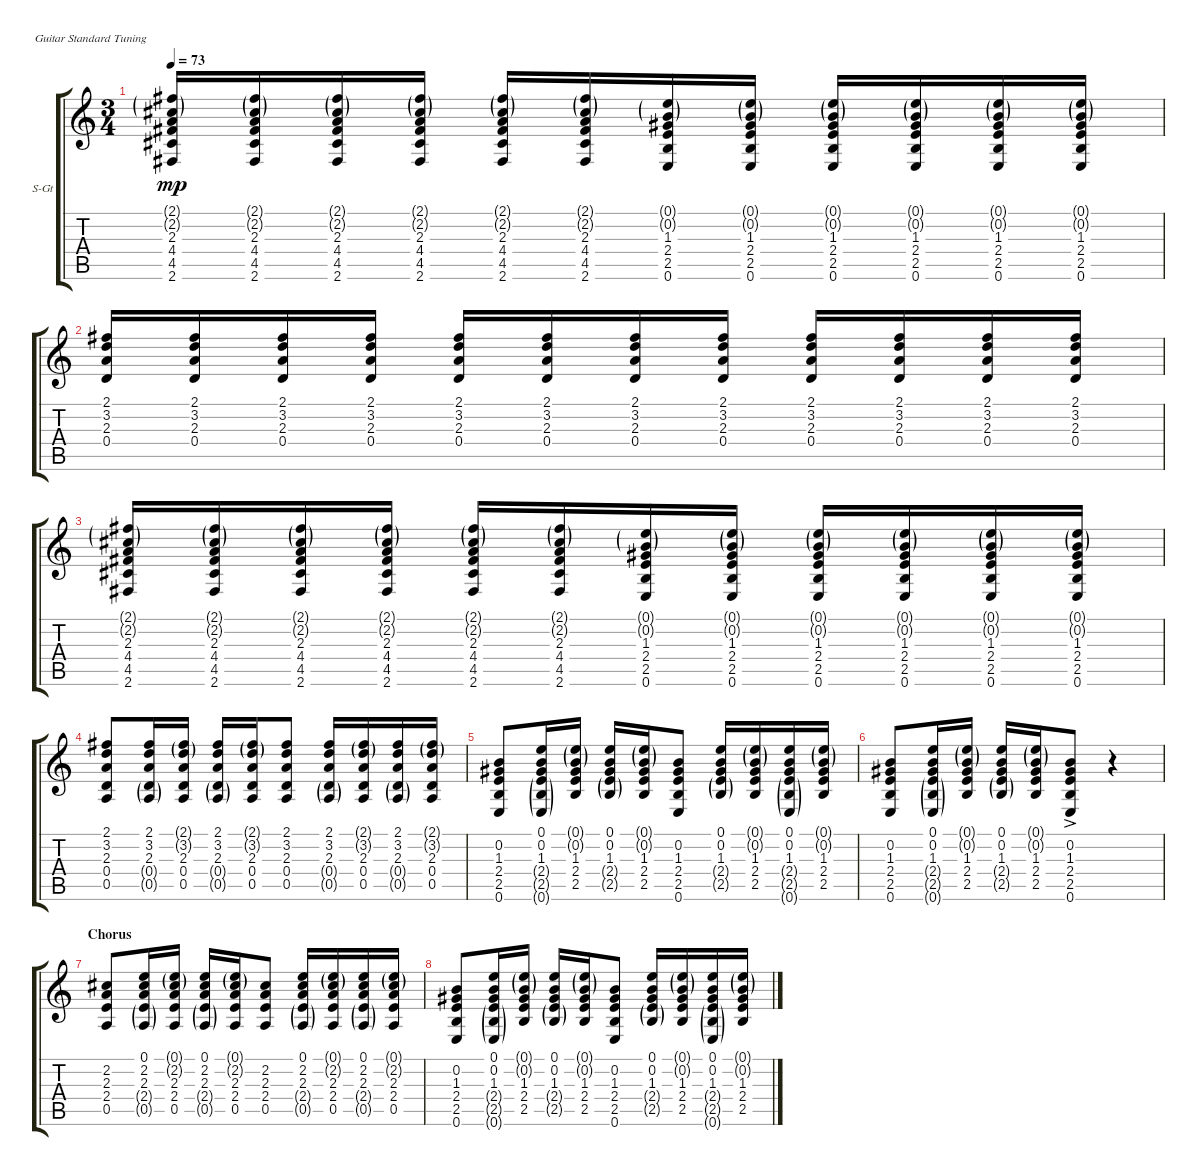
\defaultSystemsLayout 4
\bracketExtendMode groupsimilarinstruments
\firstSystemTrackNameOrientation horizontal
\otherSystemsTrackNameOrientation horizontal
\track ("Steel Guitar" "S-Gt") {instrument acousticguitarsteel}
\staff {score tabs}
\tuning (E4 B3 G3 D3 A2 E2)
\ts (3 4)
\tempo 73
\clef g2
\ks c
(2.6 4.5 4.4 2.3 2.2{g} 2.1{g}).16{dy mp} (2.6 4.5 4.4 2.3 2.2{g} 2.1{g}).16 (2.6 4.5 4.4 2.3 2.2{g} 2.1{g}).16 (2.6 4.5 4.4 2.3 2.2{g} 2.1{g}).16 (2.6 4.5 4.4 2.3 2.2{g} 2.1{g}).16 (2.6 4.5 4.4 2.3 2.2{g} 2.1{g}).16 (0.6 2.5 2.4 1.3 0.2{g} 0.1{g}).16 (0.6 2.5 2.4 1.3 0.2{g} 0.1{g}).16 (0.6 2.5 2.4 1.3 0.2{g} 0.1{g}).16 (0.6 2.5 2.4 1.3 0.2{g} 0.1{g}).16 (0.6 2.5 2.4 1.3 0.2{g} 0.1{g}).16 (0.6 2.5 2.4 1.3 0.2{g} 0.1{g}).16 |
(2.3 3.2 2.1 0.4).16 (2.3 3.2 2.1 0.4).16 (2.3 3.2 2.1 0.4).16 (2.3 3.2 2.1 0.4).16 (2.3 3.2 2.1 0.4).16 (2.3 3.2 2.1 0.4).16 (2.3 3.2 2.1 0.4).16 (2.3 3.2 2.1 0.4).16 (2.3 3.2 2.1 0.4).16 (2.3 3.2 2.1 0.4).16 (2.3 3.2 2.1 0.4).16 (2.3 3.2 2.1 0.4).16 |
(2.6 4.5 4.4 2.3 2.2{g} 2.1{g}).16 (2.6 4.5 4.4 2.3 2.2{g} 2.1{g}).16 (2.6 4.5 4.4 2.3 2.2{g} 2.1{g}).16 (2.6 4.5 4.4 2.3 2.2{g} 2.1{g}).16 (2.6 4.5 4.4 2.3 2.2{g} 2.1{g}).16 (2.6 4.5 4.4 2.3 2.2{g} 2.1{g}).16 (0.6 2.5 2.4 1.3 0.2{g} 0.1{g}).16 (0.6 2.5 2.4 1.3 0.2{g} 0.1{g}).16 (0.6 2.5 2.4 1.3 0.2{g} 0.1{g}).16 (0.6 2.5 2.4 1.3 0.2{g} 0.1{g}).16 (0.6 2.5 2.4 1.3 0.2{g} 0.1{g}).16 (0.6 2.5 2.4 1.3 0.2{g} 0.1{g}).16 |
(0.5 0.4 2.3 3.2 2.1).8 (2.3 3.2 2.1 0.5{g} 0.4{g}).16 (0.5 0.4 2.3 3.2{g} 2.1{g}).16 (3.2 2.3 2.1 0.4{g} 0.5{g}).16 (0.5 0.4 2.3 3.2{g} 2.1{g}).16 (0.5 0.4 2.3 3.2 2.1).8 (2.3 3.2 2.1 0.5{g} 0.4{g}).16 (0.5 0.4 2.3 3.2{g} 2.1{g}).16 (3.2 2.3 2.1 0.4{g} 0.5{g}).16 (0.5 0.4 2.3 3.2{g} 2.1{g}).16 |
(2.5 2.4 1.3 0.2 0.6).8 (1.3 0.2 0.1 2.5{g} 2.4{g} 0.6{g}).16 (2.5 2.4 1.3 0.2{g} 0.1{g}).16 (0.2 1.3 0.1 2.4{g} 2.5{g}).16 (2.5 2.4 1.3 0.2{g} 0.1{g}).16 (2.5 2.4 1.3 0.2 0.6).8 (1.3 0.2 0.1 2.5{g} 2.4{g}).16 (2.5 2.4 1.3 0.2{g} 0.1{g}).16 (0.2 1.3 0.1 2.4{g} 2.5{g} 0.6{g}).16 (2.5 2.4 1.3 0.2{g} 0.1{g}).16 |
(2.5 2.4 1.3 0.2 0.6).8 (1.3 0.2 0.1 2.5{g} 2.4{g} 0.6{g}).16 (2.5 2.4 1.3 0.2{g} 0.1{g}).16 (0.2 1.3 0.1 2.4{g} 2.5{g}).16 (2.5 2.4 1.3 0.2{g} 0.1{g}).16 (2.5{ac} 2.4{ac} 1.3{ac} 0.2{ac} 0.6{ac}).8 r.4 |
\section ("" "Chorus")
(0.5 2.4 2.3 2.2).8 (2.3 2.2 0.1 0.5{g} 2.4{g}).16 (0.5 2.4 2.3 2.2{g} 0.1{g}).16 (2.2 2.3 0.1 2.4{g} 0.5{g}).16 (0.5 2.4 2.3 2.2{g} 0.1{g}).16 (0.5 2.4 2.3 2.2).8 (2.3 2.2 0.1 0.5{g} 2.4{g}).16 (0.5 2.4 2.3 2.2{g} 0.1{g}).16 (2.2 2.3 0.1 2.4{g} 0.5{g}).16 (0.5 2.4 2.3 2.2{g} 0.1{g}).16 |
(2.5 2.4 1.3 0.2 0.6).8 (1.3 0.2 0.1 2.5{g} 2.4{g} 0.6{g}).16 (2.5 2.4 1.3 0.2{g} 0.1{g}).16 (0.2 1.3 0.1 2.4{g} 2.5{g}).16 (2.5 2.4 1.3 0.2{g} 0.1{g}).16 (2.5 2.4 1.3 0.2 0.6).8 (1.3 0.2 0.1 2.5{g} 2.4{g}).16 (2.5 2.4 1.3 0.2{g} 0.1{g}).16 (0.2 1.3 0.1 2.4{g} 2.5{g} 0.6{g}).16 (2.5 2.4 1.3 0.2{g} 0.1{g}).16
